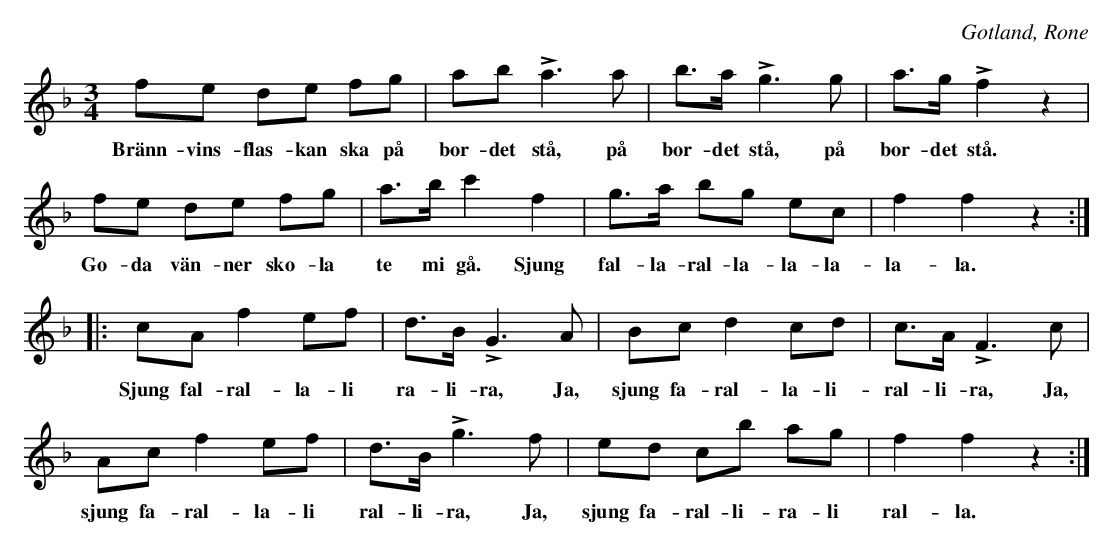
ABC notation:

X:1
T:
O:Gotland, Rone
M:3/4
L:1/8
K:F
fe de fg|ab La3 a|b>a Lg3 g|a>g Lf2 z2|
w:Br\"ann-vins-flas-kan ska p\aa bor-det st\aa, p\aa bor-det st\aa, p\aa bor-det st\aa.
fe de fg|a>b c'2 f2|g>a bg ec|f2 f2 z2:|
w:Go-da v\"an-ner sko-la te mi g\aa. Sjung fal-la-ral-la-la-la-la-la.
|:cA f2 ef|d>B LG3 A|Bc d2 cd|c>A LF3 c|
w:Sjung fal-ral-la-li ra-li-ra, Ja, sjung fa-ral-la-li-ral-li-ra, Ja,
Ac f2 ef|d>B Lg3 f|ed cb ag|f2 f2 z2:|
w:sjung fa-ral-la-li ral-li-ra, Ja, sjung fa-ral-li-ra-li ral-la.
